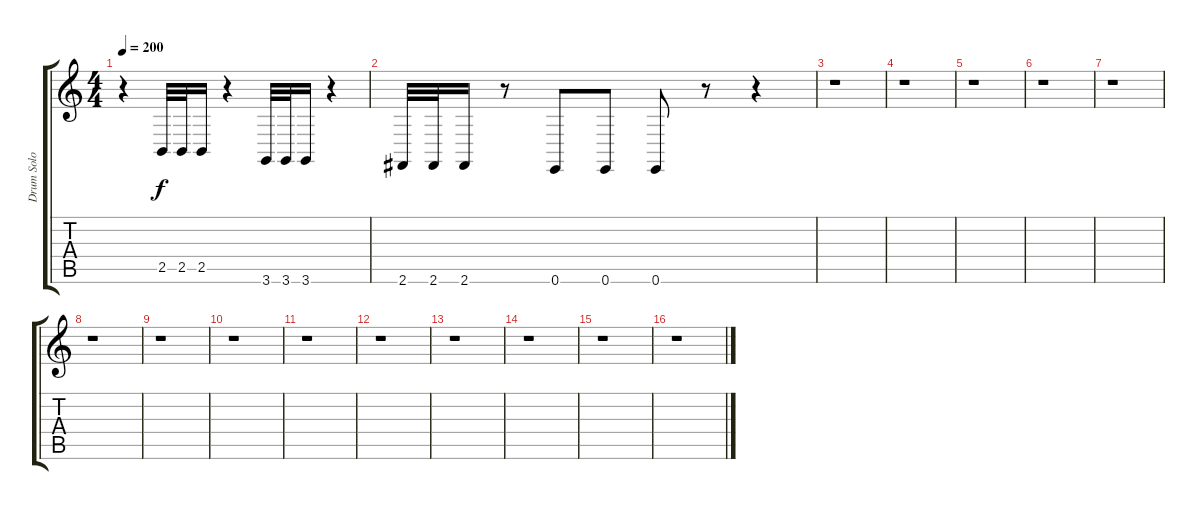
\track ("Drum Solo" "Drum Solo") {instrument melodictom}
\staff {score tabs}
\tuning (E4 B3 G3 D3 A2 E2) {hide}
\ts (4 4)
\tempo 200
\clef g2
\ks c
r.4{dy f} 2.5.32 2.5.32 2.5.16 r.4 3.6.32 3.6.32 3.6.16 r.4 |
2.6.32 2.6.32 2.6.16 r.8 0.6.8 0.6.8 0.6.8 r.8 r.4 |
r.1 |
r.1 |
r.1 |
r.1 |
r.1 |
r.1 |
r.1 |
r.1 |
r.1 |
r.1 |
r.1 |
r.1 |
r.1 |
r.1
